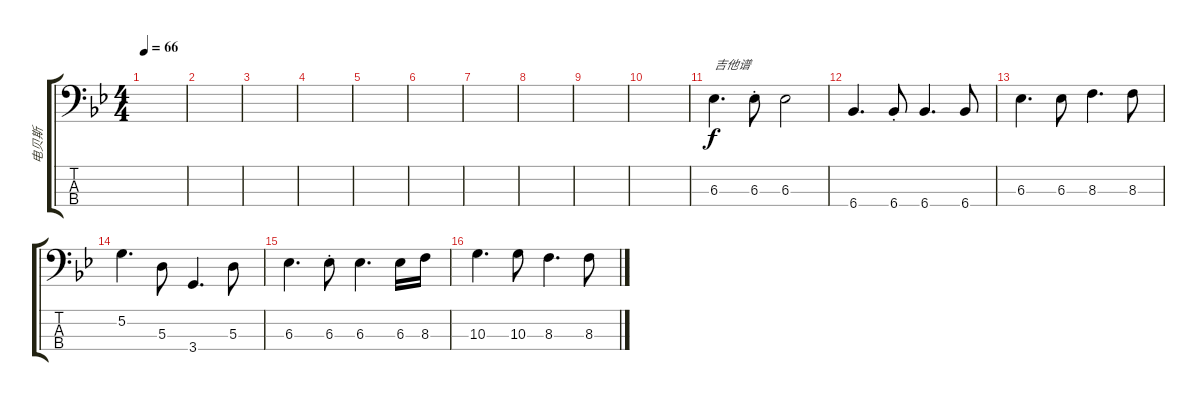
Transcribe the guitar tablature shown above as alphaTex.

\track ("电贝斯" "电贝斯") {instrument electricbassfinger}
\staff {score tabs}
\tuning (G2 D2 A1 E1) {hide}
\ts (4 4)
\tempo 66
\clef f4
\ks bb
|
|
|
|
|
|
|
|
|
|
6.3.4{d txt "吉他谱"} 6.3{st}.8 6.3.2 |
6.4.4{d} 6.4{st}.8 6.4.4{d} 6.4.8 |
6.3.4{d} 6.3.8 8.3.4{d} 8.3.8 |
5.2.4{d} 5.3.8 3.4.4{d} 5.3.8 |
6.3.4{d} 6.3{st}.8 6.3.4{d} 6.3.16 8.3.16 |
10.3.4{d} 10.3.8 8.3.4{d} 8.3.8
